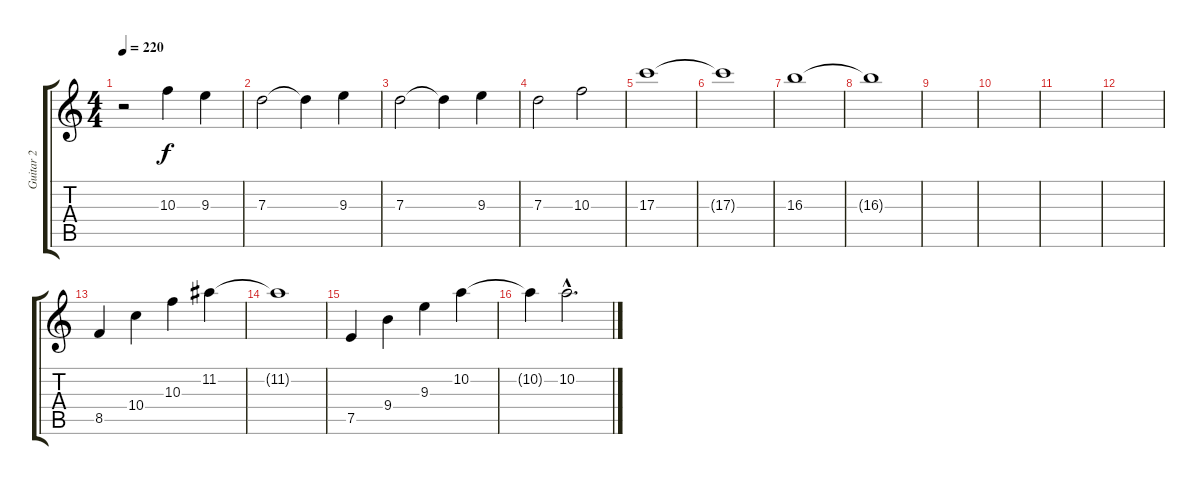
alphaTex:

\track ("Guitar 2" "Guitar 2") {instrument acousticguitarnylon}
\staff {score tabs}
\tuning (E4 B3 G3 D3 A2 E2) {hide}
\ts (4 4)
\tempo 220
\clef g2
\ks c
r.2{dy f} 10.3.4 9.3.4 |
7.3.2 7.3{t}.4 9.3.4 |
7.3.2 7.3{t}.4 9.3.4 |
7.3.2 10.3.2 |
17.3.1 |
17.3{t}.1 |
16.3.1 |
16.3{t}.1 |
|
|
|
|
8.5.4 10.4.4 10.3.4 11.2.4 |
11.2{t}.1 |
7.5.4 9.4.4 9.3.4 10.2.4 |
10.2{t}.4 10.2{hac}.2{d}
